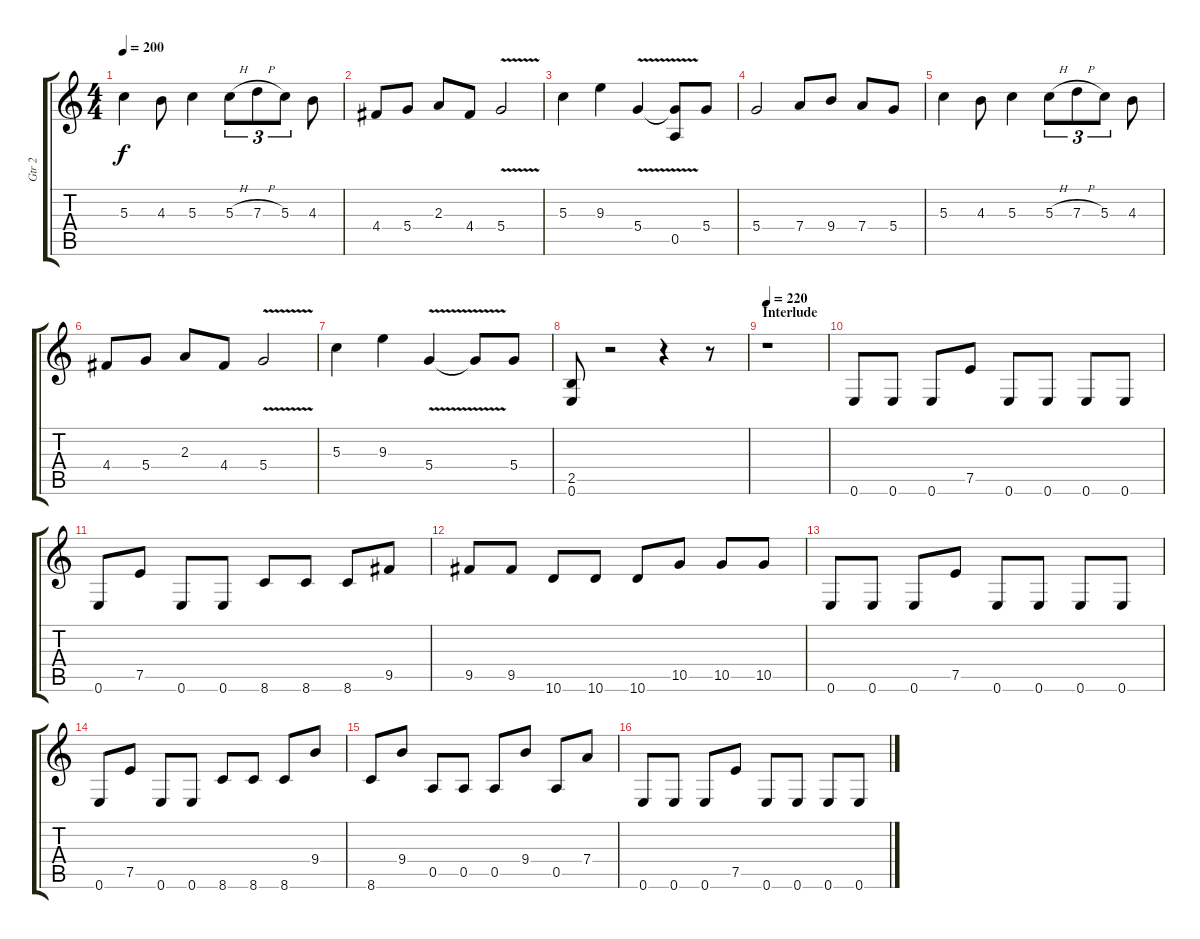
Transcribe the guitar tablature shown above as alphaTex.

\track ("Gtr 2" "Gtr 2") {instrument distortionguitar}
\staff {score tabs}
\tuning (E4 B3 G3 D3 A2 E2) {hide}
\ts (4 4)
\tempo 200
\clef g2
\ks c
5.3.4{dy f} 4.3.8 5.3.4 5.3{h}.8{tu (3 2)} 7.3{h}.8{tu (3 2)} 5.3.8{tu (3 2)} 4.3.8 |
4.4.8 5.4.8 2.3.8 4.4.8 5.4{v}.2 |
5.3.4 9.3.4 5.4{v}.4 (5.4{t} 0.5).8 5.4.8 |
5.4.2 7.4.8 9.4.8 7.4.8 5.4.8 |
5.3.4 4.3.8 5.3.4 5.3{h}.8{tu (3 2)} 7.3{h}.8{tu (3 2)} 5.3.8{tu (3 2)} 4.3.8 |
4.4.8 5.4.8 2.3.8 4.4.8 5.4{v}.2 |
5.3.4 9.3.4 5.4{v}.4 5.4{t}.8 5.4.8 |
(2.5 0.6).8 r.2 r.4 r.8 |
\section ("" "Interlude")
\tempo 220
r.1 |
0.6.8 0.6.8 0.6.8 7.5.8 0.6.8 0.6.8 0.6.8 0.6.8 |
0.6.8 7.5.8 0.6.8 0.6.8 8.6.8 8.6.8 8.6.8 9.5.8 |
9.5.8 9.5.8 10.6.8 10.6.8 10.6.8 10.5.8 10.5.8 10.5.8 |
0.6.8 0.6.8 0.6.8 7.5.8 0.6.8 0.6.8 0.6.8 0.6.8 |
0.6.8 7.5.8 0.6.8 0.6.8 8.6.8 8.6.8 8.6.8 9.4.8 |
8.6.8 9.4.8 0.5.8 0.5.8 0.5.8 9.4.8 0.5.8 7.4.8 |
0.6.8 0.6.8 0.6.8 7.5.8 0.6.8 0.6.8 0.6.8 0.6.8
